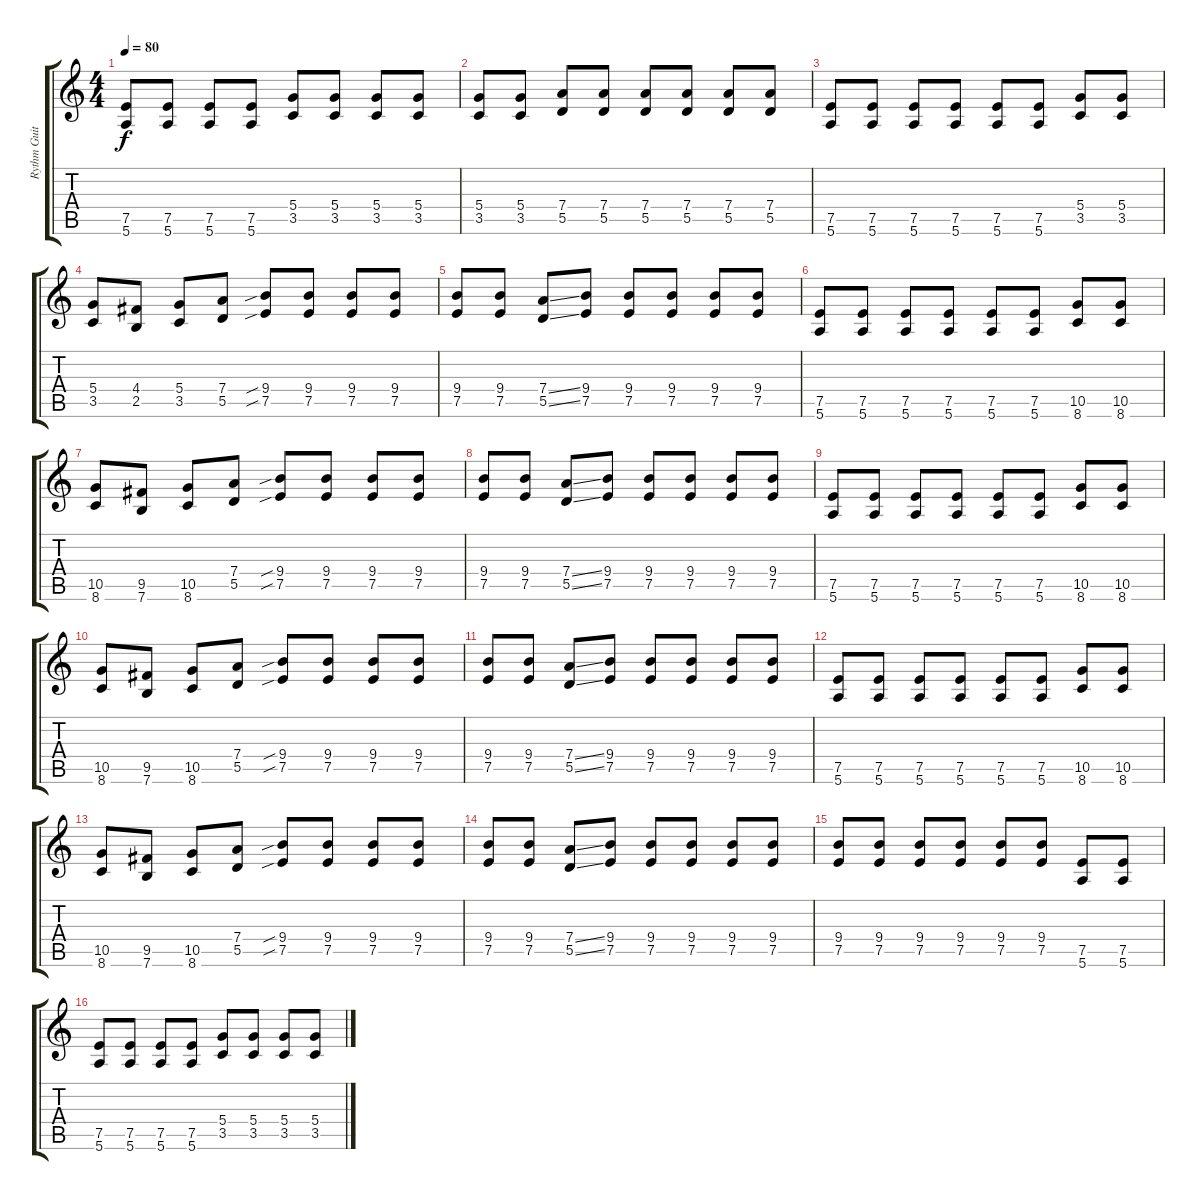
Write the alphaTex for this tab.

\track ("Rythm Guitar" "Rythm Guit") {instrument distortionguitar}
\staff {score tabs}
\tuning (E4 B3 G3 D3 A2 E2) {hide}
\ts (4 4)
\tempo 80
\clef g2
\ks c
(7.5 5.6).8{dy f} (7.5 5.6).8 (7.5 5.6).8 (7.5 5.6).8 (5.4 3.5).8 (5.4 3.5).8 (5.4 3.5).8 (5.4 3.5).8 |
(5.4 3.5).8 (5.4 3.5).8 (7.4 5.5).8 (7.4 5.5).8 (7.4 5.5).8 (7.4 5.5).8 (7.4 5.5).8 (7.4 5.5).8 |
(7.5 5.6).8 (7.5 5.6).8 (7.5 5.6).8 (7.5 5.6).8 (7.5 5.6).8 (7.5 5.6).8 (5.4 3.5).8 (5.4 3.5).8 |
(5.4 3.5).8 (4.4 2.5).8 (5.4 3.5).8 (7.4 5.5).8 (9.4{sib} 7.5{sib}).8 (9.4 7.5).8 (9.4 7.5).8 (9.4 7.5).8 |
(9.4 7.5).8 (9.4 7.5).8 (7.4{ss} 5.5{ss}).8 (9.4 7.5).8 (9.4 7.5).8 (9.4 7.5).8 (9.4 7.5).8 (9.4 7.5).8 |
(7.5 5.6).8 (7.5 5.6).8 (7.5 5.6).8 (7.5 5.6).8 (7.5 5.6).8 (7.5 5.6).8 (10.5 8.6).8 (10.5 8.6).8 |
(10.5 8.6).8 (9.5 7.6).8 (10.5 8.6).8 (7.4 5.5).8 (9.4{sib} 7.5{sib}).8 (9.4 7.5).8 (9.4 7.5).8 (9.4 7.5).8 |
(9.4 7.5).8 (9.4 7.5).8 (7.4{ss} 5.5{ss}).8 (9.4 7.5).8 (9.4 7.5).8 (9.4 7.5).8 (9.4 7.5).8 (9.4 7.5).8 |
(7.5 5.6).8 (7.5 5.6).8 (7.5 5.6).8 (7.5 5.6).8 (7.5 5.6).8 (7.5 5.6).8 (10.5 8.6).8 (10.5 8.6).8 |
(10.5 8.6).8 (9.5 7.6).8 (10.5 8.6).8 (7.4 5.5).8 (9.4{sib} 7.5{sib}).8 (9.4 7.5).8 (9.4 7.5).8 (9.4 7.5).8 |
(9.4 7.5).8 (9.4 7.5).8 (7.4{ss} 5.5{ss}).8 (9.4 7.5).8 (9.4 7.5).8 (9.4 7.5).8 (9.4 7.5).8 (9.4 7.5).8 |
(7.5 5.6).8 (7.5 5.6).8 (7.5 5.6).8 (7.5 5.6).8 (7.5 5.6).8 (7.5 5.6).8 (10.5 8.6).8 (10.5 8.6).8 |
(10.5 8.6).8 (9.5 7.6).8 (10.5 8.6).8 (7.4 5.5).8 (9.4{sib} 7.5{sib}).8 (9.4 7.5).8 (9.4 7.5).8 (9.4 7.5).8 |
(9.4 7.5).8 (9.4 7.5).8 (7.4{ss} 5.5{ss}).8 (9.4 7.5).8 (9.4 7.5).8 (9.4 7.5).8 (9.4 7.5).8 (9.4 7.5).8 |
(9.4 7.5).8 (9.4 7.5).8 (9.4 7.5).8 (9.4 7.5).8 (9.4 7.5).8 (9.4 7.5).8 (7.5 5.6).8 (7.5 5.6).8 |
(7.5 5.6).8 (7.5 5.6).8 (7.5 5.6).8 (7.5 5.6).8 (5.4 3.5).8 (5.4 3.5).8 (5.4 3.5).8 (5.4 3.5).8
